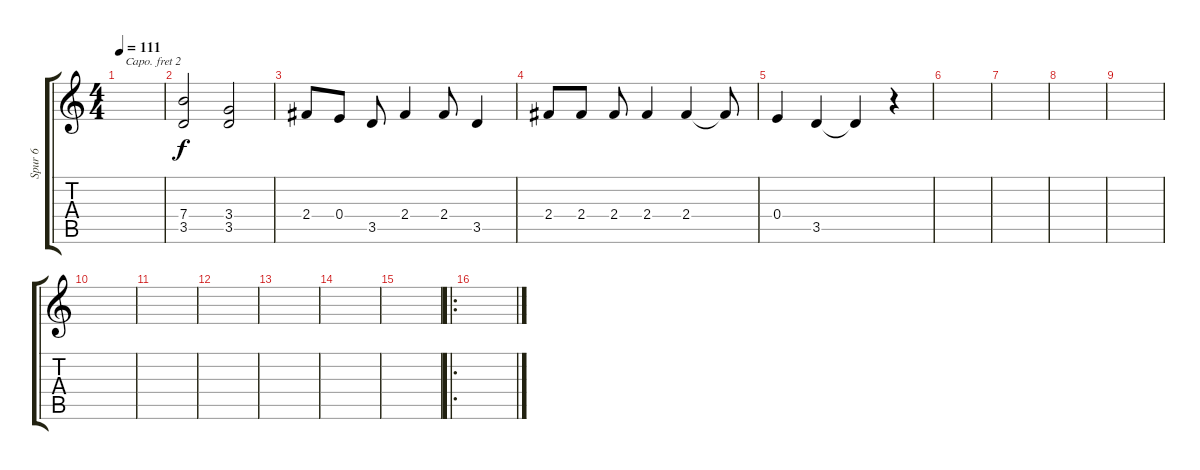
\track ("Spur 6" "Spur 6") {instrument flute}
\staff {score tabs}
\capo 2
\tuning (E5 B4 G4 D4 A3 E3) {hide}
\ts (4 4)
\tempo 111
\clef g2
\ks c
|
(7.4 3.5).2 (3.4 3.5).2 |
2.4.8 0.4.8 3.5.8 2.4.4 2.4.8 3.5.4 |
2.4.8 2.4.8 2.4.8 2.4.4 2.4.4 2.4{t}.8 |
0.4.4 3.5.4 3.5{t}.4 r.4 |
|
|
|
|
|
|
|
|
|
|
\ro
